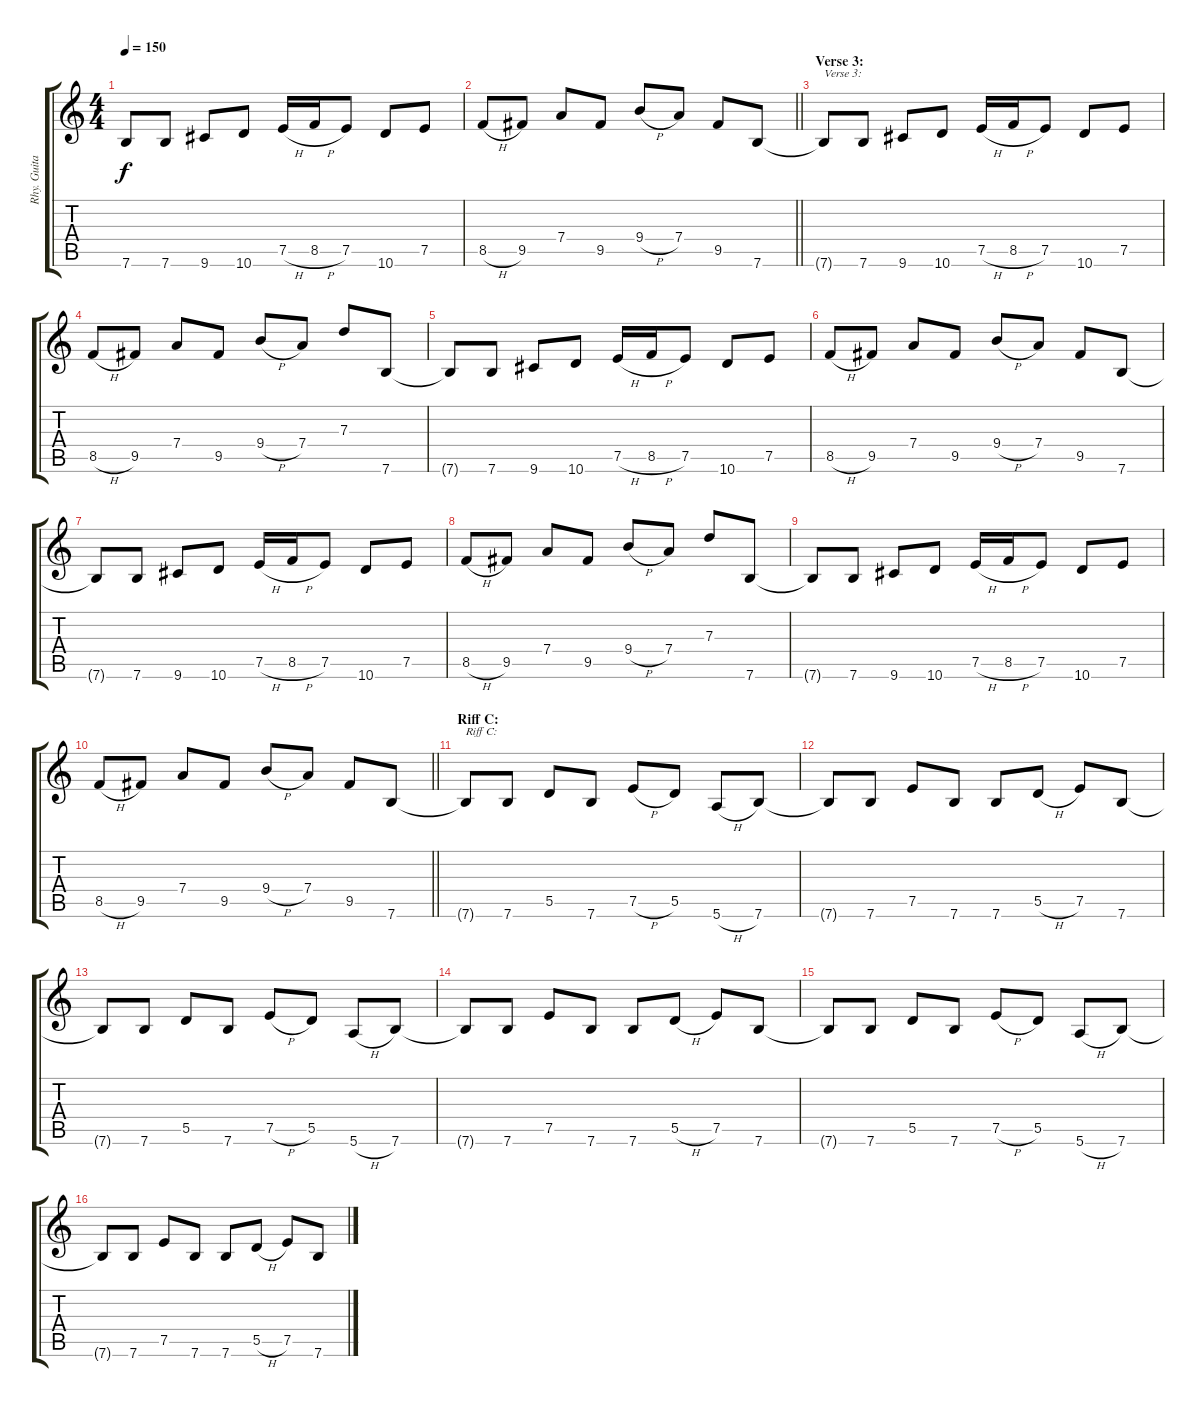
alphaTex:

\track ("Rhy. Guitar 1" "Rhy. Guita") {instrument acousticguitarsteel}
\staff {score tabs}
\tuning (E4 B3 G3 D3 A2 E2) {hide}
\ts (4 4)
\tempo 150
\clef g2
\ks c
7.6{t}.8{dy f} 7.6.8 9.6.8 10.6.8 7.5{h}.16 8.5{h}.16 7.5.8 10.6.8 7.5.8 |
\barLineRight lightlight
8.5{h}.8 9.5.8 7.4.8 9.5.8 9.4{h}.8 7.4.8 9.5.8 7.6.8 |
\section ("" "Verse 3:")
7.6{t}.8{txt "Verse 3:"} 7.6.8 9.6.8 10.6.8 7.5{h}.16 8.5{h}.16 7.5.8 10.6.8 7.5.8 |
8.5{h}.8 9.5.8 7.4.8 9.5.8 9.4{h}.8 7.4.8 7.3.8 7.6.8 |
7.6{t}.8 7.6.8 9.6.8 10.6.8 7.5{h}.16 8.5{h}.16 7.5.8 10.6.8 7.5.8 |
8.5{h}.8 9.5.8 7.4.8 9.5.8 9.4{h}.8 7.4.8 9.5.8 7.6.8 |
7.6{t}.8 7.6.8 9.6.8 10.6.8 7.5{h}.16 8.5{h}.16 7.5.8 10.6.8 7.5.8 |
8.5{h}.8 9.5.8 7.4.8 9.5.8 9.4{h}.8 7.4.8 7.3.8 7.6.8 |
7.6{t}.8 7.6.8 9.6.8 10.6.8 7.5{h}.16 8.5{h}.16 7.5.8 10.6.8 7.5.8 |
\barLineRight lightlight
8.5{h}.8 9.5.8 7.4.8 9.5.8 9.4{h}.8 7.4.8 9.5.8 7.6.8 |
\section ("" "Riff C:")
7.6{t}.8{txt "Riff C:"} 7.6.8 5.5.8 7.6.8 7.5{h}.8 5.5.8 5.6{h}.8 7.6.8 |
7.6{t}.8 7.6.8 7.5.8 7.6.8 7.6.8 5.5{h}.8 7.5.8 7.6.8 |
7.6{t}.8 7.6.8 5.5.8 7.6.8 7.5{h}.8 5.5.8 5.6{h}.8 7.6.8 |
7.6{t}.8 7.6.8 7.5.8 7.6.8 7.6.8 5.5{h}.8 7.5.8 7.6.8 |
7.6{t}.8 7.6.8 5.5.8 7.6.8 7.5{h}.8 5.5.8 5.6{h}.8 7.6.8 |
7.6{t}.8 7.6.8 7.5.8 7.6.8 7.6.8 5.5{h}.8 7.5.8 7.6.8
